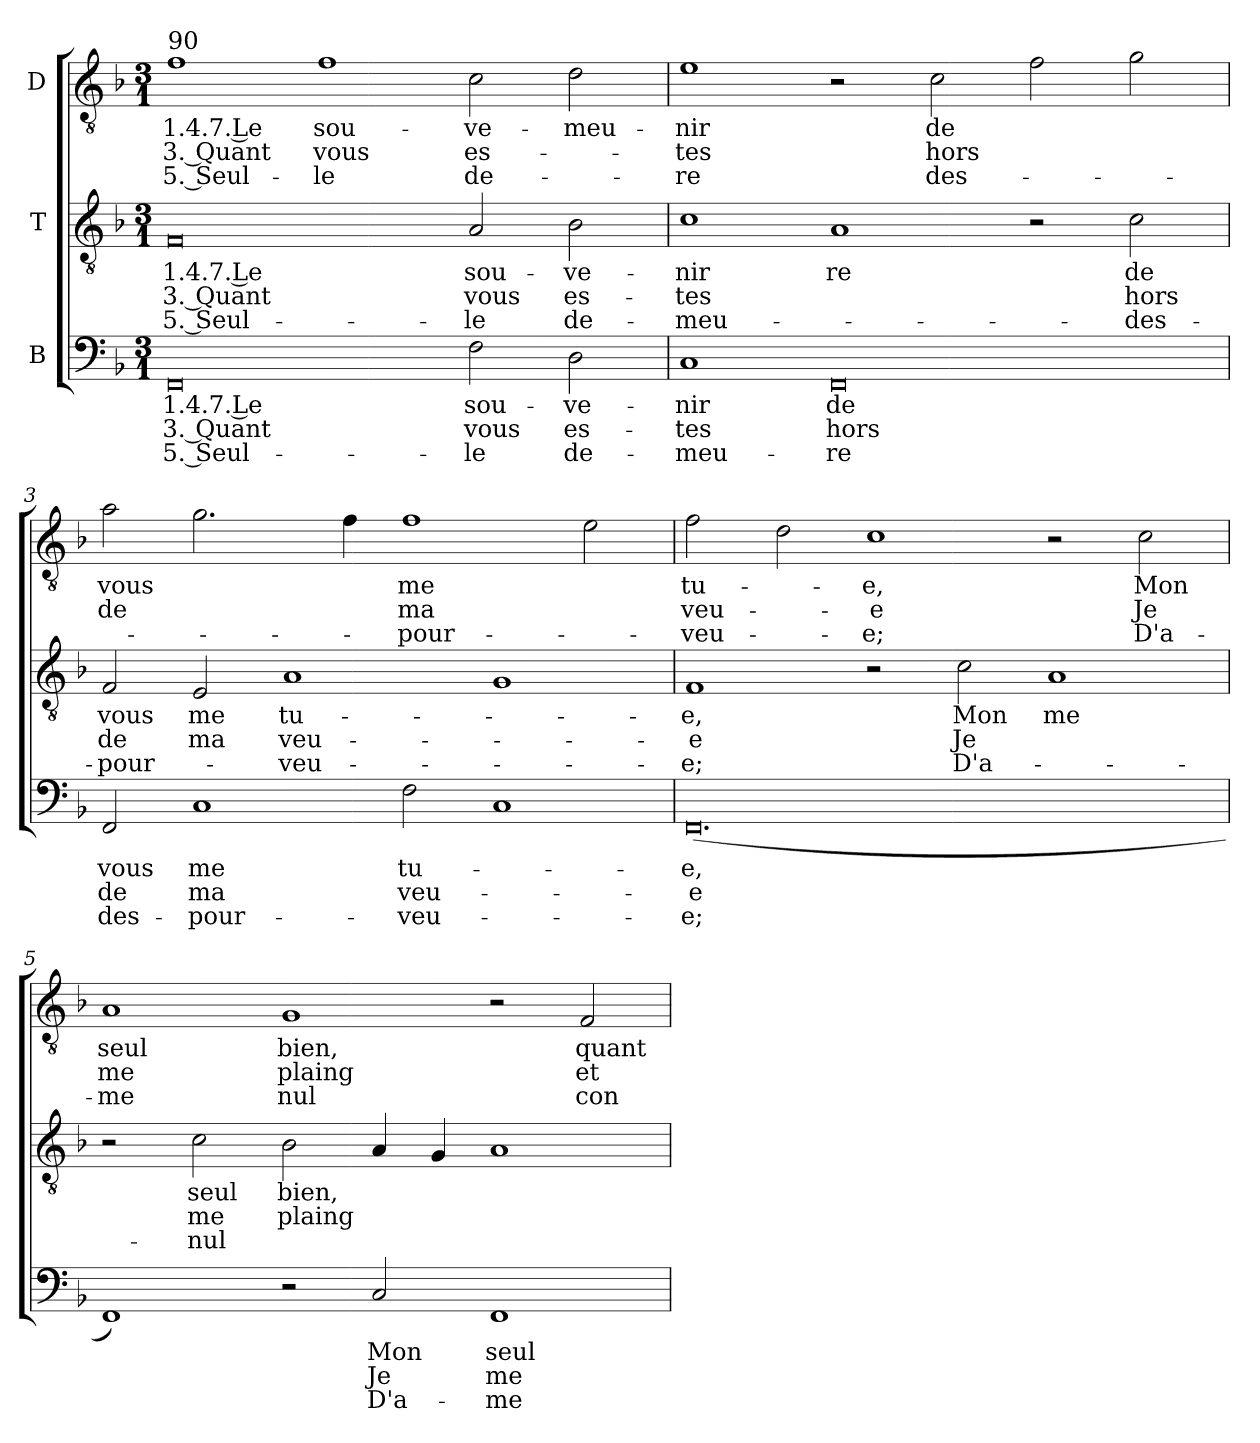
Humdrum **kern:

**kern	**text	**text	**text	**kern	**text	**text	**text	**kern	**text	**text	**text
*part3	*part3	*part3	*part3	*part2	*part2	*part2	*part2	*part1	*part1	*part1	*part1
*staff3	*staff3	*staff3	*staff3	*staff2	*staff2	*staff2	*staff2	*staff1	*staff1	*staff1	*staff1
*I"B	*	*	*	*I"T	*	*	*	*I"D	*	*	*
!!LO:PB:g=z
*clefF4	*	*	*	*clefGv2	*	*	*	*clefGv2	*	*	*
*	*	*	*	*ITrd7c12	*	*	*	*ITrd7c12	*	*	*
*k[b-]	*	*	*	*k[b-]	*	*	*	*k[b-]	*	*	*
*F:	*	*	*	*F:	*	*	*	*F:	*	*	*
*M3/1	*	*	*	*M3/1	*	*	*	*M3/1	*	*	*
=1	=1	=1	=1	=1	=1	=1	=1	=1	=1	=1	=1
!	!LO:LY:b:color=#000000	!LO:LY:b:color=#000000	!LO:LY:b:color=#000000	!	!	!	!	!	!	!	!
!	!	!	!	!	!LO:LY:b:color=#000000	!LO:LY:b:color=#000000	!LO:LY:b:color=#000000	!	!	!	!
!	!	!	!	!	!	!	!	!LO:TX:a:t=90	!	!	!
!	!	!	!	!	!	!	!	!	!LO:LY:b:color=#000000	!LO:LY:b:color=#000000	!LO:LY:b:color=#000000
0FFi/	1.4.7. Le	3. Quant	5. Seul-	0FFi/	1.4.7. Le	3. Quant	5. Seul-	1Fi\	1.4.7. Le	3. Quant	5. Seul-
!	!	!	!	!	!	!	!	!	!LO:LY:b:color=#000000	!LO:LY:b:color=#000000	!LO:LY:b:color=#000000
.	.	.	.	.	.	.	.	1Fi\	sou-	vous	-le
!	!LO:LY:b:color=#000000	!LO:LY:b:color=#000000	!LO:LY:b:color=#000000	!	!	!	!	!	!	!	!
!	!	!	!	!	!LO:LY:b:color=#000000	!LO:LY:b:color=#000000	!LO:LY:b:color=#000000	!	!	!	!
!	!	!	!	!	!	!	!	!	!LO:LY:b:color=#000000	!LO:LY:b:color=#000000	!LO:LY:b:color=#000000
2Fi\	sou-	vous	-le	2AAi/	sou-	vous	-le	2Ci\	-ve-	es-	de-
!	!LO:LY:b:color=#000000	!LO:LY:b:color=#000000	!LO:LY:b:color=#000000	!	!	!	!	!	!	!	!
!	!	!	!	!	!LO:LY:b:color=#000000	!LO:LY:b:color=#000000	!LO:LY:b:color=#000000	!	!	!	!
!	!	!	!	!	!	!	!	!	!LO:LY:b:color=#000000	!	!
2Di\	-ve-	es-	de-	2BB-i\	-ve-	es-	de-	2Di\	-meu-	.	.
=2	=2	=2	=2	=2	=2	=2	=2	=2	=2	=2	=2
!	!LO:LY:b:color=#000000	!LO:LY:b:color=#000000	!LO:LY:b:color=#000000	!	!	!	!	!	!	!	!
!	!	!	!	!	!LO:LY:b:color=#000000	!LO:LY:b:color=#000000	!LO:LY:b:color=#000000	!	!	!	!
!	!	!	!	!	!	!	!	!	!LO:LY:b:color=#000000	!LO:LY:b:color=#000000	!LO:LY:b:color=#000000
1Ci/	-nir	-tes	-meu-	1Ci\	-nir	-tes	-meu-	1Ei\	-nir	-tes	-re
!	!LO:LY:b:color=#000000	!LO:LY:b:color=#000000	!LO:LY:b:color=#000000	!	!	!	!	!	!	!	!
!	!	!	!	!	!LO:LY:b:color=#000000	!	!	!	!	!	!
0FFi/	de	hors	-re	1AAi/	-re	.	.	2r	.	.	.
!	!	!	!	!	!	!	!	!	!LO:LY:b:color=#000000	!LO:LY:b:color=#000000	!LO:LY:b:color=#000000
.	.	.	.	.	.	.	.	2Ci\	de	hors	des-
.	.	.	.	2r	.	.	.	2Fi\	.	.	.
!	!	!	!	!	!LO:LY:b:color=#000000	!LO:LY:b:color=#000000	!LO:LY:b:color=#000000	!	!	!	!
.	.	.	.	2Ci\	de	hors	des-	2Gi\	.	.	.
=3	=3	=3	=3	=3	=3	=3	=3	=3	=3	=3	=3
!	!LO:LY:b:color=#000000	!LO:LY:b:color=#000000	!LO:LY:b:color=#000000	!	!	!	!	!	!	!	!
!	!	!	!	!	!LO:LY:b:color=#000000	!LO:LY:b:color=#000000	!LO:LY:b:color=#000000	!	!	!	!
!	!	!	!	!	!	!	!	!	!LO:LY:b:color=#000000	!LO:LY:b:color=#000000	!
2FFi/	vous	de	des-	2FFi/	vous	de	-pour-	2Ai\	vous	de	.
!	!LO:LY:b:color=#000000	!LO:LY:b:color=#000000	!LO:LY:b:color=#000000	!	!	!	!	!	!	!	!
!	!	!	!	!	!LO:LY:b:color=#000000	!LO:LY:b:color=#000000	!	!	!	!	!
1Ci/	me	ma	-pour-	2EEi/	me	ma	.	2.Gi\	.	.	.
!	!	!	!	!	!LO:LY:b:color=#000000	!LO:LY:b:color=#000000	!LO:LY:b:color=#000000	!	!	!	!
.	.	.	.	1AAi/	tu-	veu-	-veu-	.	.	.	.
.	.	.	.	.	.	.	.	4Fi\	.	.	.
!	!LO:LY:b:color=#000000	!LO:LY:b:color=#000000	!LO:LY:b:color=#000000	!	!	!	!	!	!	!	!
!	!	!	!	!	!	!	!	!	!LO:LY:b:color=#000000	!LO:LY:b:color=#000000	!LO:LY:b:color=#000000
2Fi\	tu-	veu-	-veu-	.	.	.	.	1Fi\	me	ma	-pour-
1Ci/	.	.	.	1GGi/	.	.	.	.	.	.	.
.	.	.	.	.	.	.	.	2Ei\	.	.	.
=4	=4	=4	=4	=4	=4	=4	=4	=4	=4	=4	=4
!	!LO:LY:b:color=#000000	!LO:LY:b:color=#000000	!LO:LY:b:color=#000000	!	!	!	!	!	!	!	!
!	!	!	!	!	!LO:LY:b:color=#000000	!LO:LY:b:color=#000000	!LO:LY:b:color=#000000	!	!	!	!
!	!	!	!	!	!	!	!	!	!LO:LY:b:color=#000000	!LO:LY:b:color=#000000	!LO:LY:b:color=#000000
(0.FFi/	-e,	-e	-e;	1FFi/	-e,	-e	-e;	2Fi\	tu-	veu-	-veu-
.	.	.	.	.	.	.	.	2Di\	.	.	.
!	!	!	!	!	!	!	!	!	!LO:LY:b:color=#000000	!LO:LY:b:color=#000000	!LO:LY:b:color=#000000
.	.	.	.	2r	.	.	.	1Ci\	-e,	-e	-e;
!	!	!	!	!	!LO:LY:b:color=#000000	!LO:LY:b:color=#000000	!LO:LY:b:color=#000000	!	!	!	!
.	.	.	.	2Ci\	Mon	Je	D'a-	.	.	.	.
!	!	!	!	!	!LO:LY:b:color=#000000	!	!	!	!	!	!
.	.	.	.	1AAi/	-me	.	.	2r	.	.	.
!	!	!	!	!	!	!	!	!	!LO:LY:b:color=#000000	!LO:LY:b:color=#000000	!LO:LY:b:color=#000000
.	.	.	.	.	.	.	.	2Ci\	Mon	Je	D'a-
!!LO:LB:g=z
=5	=5	=5	=5	=5	=5	=5	=5	=5	=5	=5	=5
!	!	!	!	!	!	!	!	!	!LO:LY:b:color=#000000	!LO:LY:b:color=#000000	!LO:LY:b:color=#000000
1FFi/)	.	.	.	2r	.	.	.	1AAi/	seul	me	-me
!	!	!	!	!	!LO:LY:b:color=#000000	!LO:LY:b:color=#000000	!LO:LY:b:color=#000000	!	!	!	!
.	.	.	.	2Ci\	seul	me	nul	.	.	.	.
!	!	!	!	!	!LO:LY:b:color=#000000	!LO:LY:b:color=#000000	!	!	!	!	!
!	!	!	!	!	!	!	!	!	!LO:LY:b:color=#000000	!LO:LY:b:color=#000000	!LO:LY:b:color=#000000
2r	.	.	.	2BB-i\	bien,	plaing	.	1GGi/	bien,	plaing	nul
!	!LO:LY:b:color=#000000	!LO:LY:b:color=#000000	!LO:LY:b:color=#000000	!	!	!	!	!	!	!	!
2Ci/	Mon	Je	D'a-	4AAi/	.	.	.	.	.	.	.
.	.	.	.	4GGi/	.	.	.	.	.	.	.
!	!LO:LY:b:color=#000000	!LO:LY:b:color=#000000	!LO:LY:b:color=#000000	!	!	!	!	!	!	!	!
1FFi/	seul	me	-me	1AAi/	.	.	.	2r	.	.	.
!	!	!	!	!	!	!	!	!	!LO:LY:b:color=#000000	!LO:LY:b:color=#000000	!LO:LY:b:color=#000000
.	.	.	.	.	.	.	.	2FFi/	quant	et	con-
=	=	=	=	=	=	=	=	=	=	=	=
*-	*-	*-	*-	*-	*-	*-	*-	*-	*-	*-	*-
